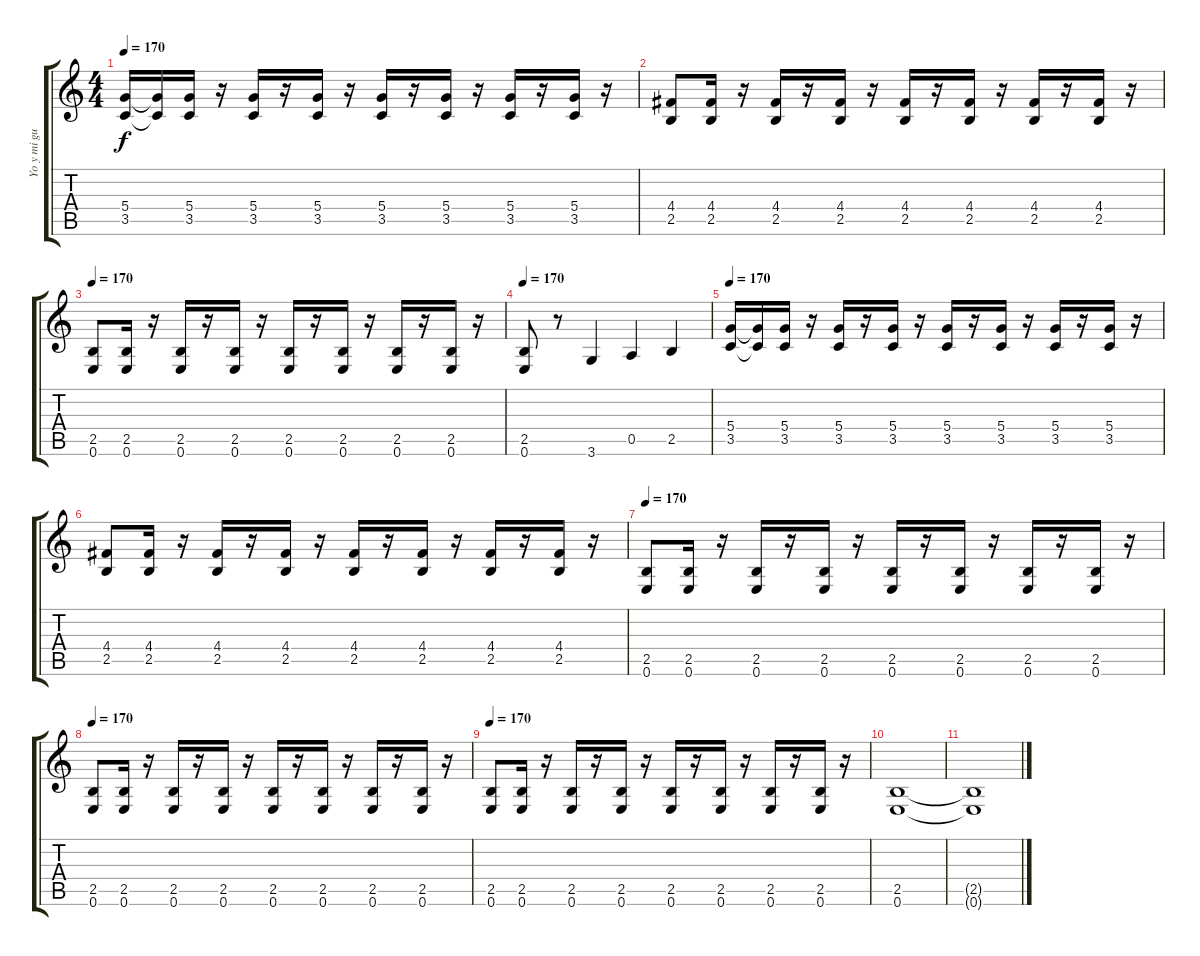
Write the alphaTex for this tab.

\track ("Yo y mi guitarra eléctrica." "Yo y mi gu") {instrument overdrivenguitar}
\staff {score tabs}
\tuning (E4 B3 G3 D3 A2 E2) {hide}
\ts (4 4)
\tempo 170
\clef g2
\ks c
(5.4 3.5).16{dy f volume 13} (5.4{t} 3.5{t}).16 (5.4 3.5).16 r.16 (5.4 3.5).16 r.16 (5.4 3.5).16 r.16 (5.4 3.5).16 r.16 (5.4 3.5).16 r.16 (5.4 3.5).16 r.16 (5.4 3.5).16 r.16 |
(4.4 2.5).8 (4.4 2.5).16 r.16 (4.4 2.5).16 r.16 (4.4 2.5).16 r.16 (4.4 2.5).16 r.16 (4.4 2.5).16 r.16 (4.4 2.5).16 r.16 (4.4 2.5).16 r.16 |
\tempo 170
(2.5 0.6).8 (2.5 0.6).16 r.16 (2.5 0.6).16 r.16 (2.5 0.6).16 r.16 (2.5 0.6).16 r.16 (2.5 0.6).16 r.16 (2.5 0.6).16 r.16 (2.5 0.6).16 r.16 |
\tempo 170
(2.5 0.6).8 r.8 3.6.4{volume 16} 0.5.4 2.5.4 |
\tempo 170
(5.4 3.5).16{volume 13} (5.4{t} 3.5{t}).16 (5.4 3.5).16 r.16 (5.4 3.5).16 r.16 (5.4 3.5).16 r.16 (5.4 3.5).16 r.16 (5.4 3.5).16 r.16 (5.4 3.5).16 r.16 (5.4 3.5).16 r.16 |
(4.4 2.5).8 (4.4 2.5).16 r.16 (4.4 2.5).16 r.16 (4.4 2.5).16 r.16 (4.4 2.5).16 r.16 (4.4 2.5).16 r.16 (4.4 2.5).16 r.16 (4.4 2.5).16 r.16 |
\tempo 170
(2.5 0.6).8 (2.5 0.6).16 r.16 (2.5 0.6).16 r.16 (2.5 0.6).16 r.16 (2.5 0.6).16 r.16 (2.5 0.6).16 r.16 (2.5 0.6).16 r.16 (2.5 0.6).16 r.16 |
\tempo 170
(2.5 0.6).8 (2.5 0.6).16 r.16 (2.5 0.6).16 r.16 (2.5 0.6).16 r.16 (2.5 0.6).16 r.16 (2.5 0.6).16 r.16 (2.5 0.6).16 r.16 (2.5 0.6).16 r.16 |
\tempo 170
(2.5 0.6).8 (2.5 0.6).16 r.16 (2.5 0.6).16 r.16 (2.5 0.6).16 r.16 (2.5 0.6).16 r.16 (2.5 0.6).16 r.16 (2.5 0.6).16 r.16 (2.5 0.6).16 r.16 |
(2.5 0.6).1{volume 0} |
(2.5{t} 0.6{t}).1
